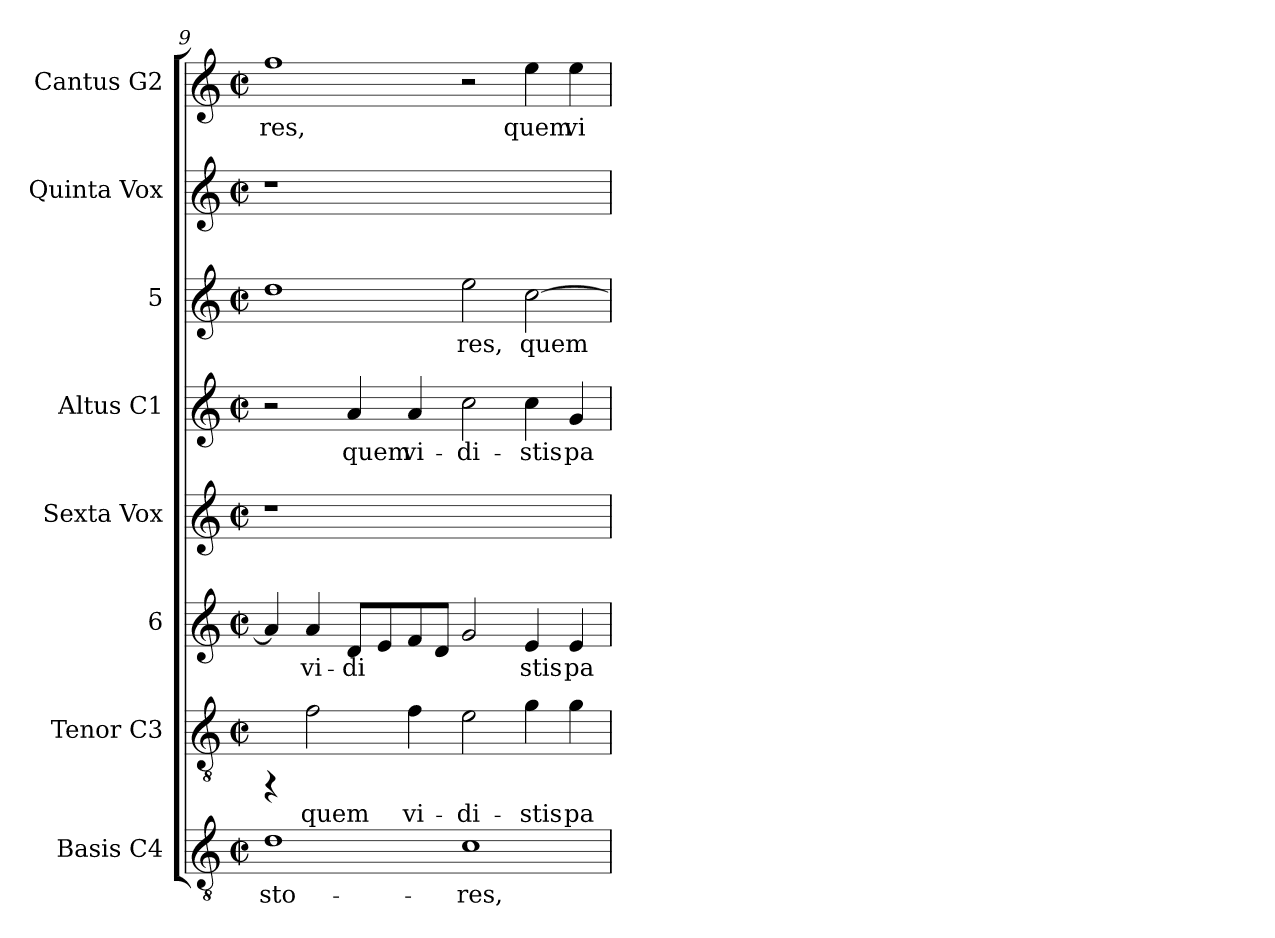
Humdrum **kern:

**kern	**text	**kern	**text	**kern	**text	**kern	**kern	**text	**kern	**text	**kern	**kern	**text
*part8	*part8	*part7	*part7	*part6	*part6	*part5	*part4	*part4	*part3	*part3	*part2	*part1	*part1
*staff8	*staff8	*staff7	*staff7	*staff6	*staff6	*staff5	*staff4	*staff4	*staff3	*staff3	*staff2	*staff1	*staff1
*I"Basis  C4	*	*I"Tenor  C3	*	*I"6	*	*I"Sexta  Vox	*I"Altus  C1	*	*I"5	*	*I"Quinta  Vox	*I"Cantus  G2	*
*I'B	*	*I'T	*	*	*	*	*I'A	*	*	*	*	*I'C	*
*clefGv2	*	*clefGv2	*	*clefG2	*	*clefG2	*clefG2	*	*clefG2	*	*clefG2	*clefG2	*
*k[]	*	*k[]	*	*k[]	*	*k[]	*k[]	*	*k[]	*	*k[]	*k[]	*
*C:	*	*C:	*	*C:	*	*C:	*C:	*	*C:	*	*C:	*C:	*
*M2/2	*	*M2/2	*	*M2/2	*	*M2/2	*M2/2	*	*M2/2	*	*M2/2	*M2/2	*
*met(c|)	*	*met(c|)	*	*met(c|)	*	*met(c|)	*met(c|)	*	*met(c|)	*	*met(c|)	*met(c|)	*
=9	=9	=9	=9	=9	=9	=9	=9	=9	=9	=9	=9	=9	=9
!	!LO:LY:b:cj	!	!	!	!LO:LY:b:cj	!	!	!	!	!LO:LY:b:cj	!	!	!LO:LY:b:cj
1d	-sto-	4rFF	.	4a/]	.	1r	2r	.	1dd	--	1r	1ff	-res,
!	!	!	!LO:LY:b:cj	!	!LO:LY:b:cj	!	!	!	!	!	!	!	!
.	.	2f\	quem	4a/	vi-	.	.	.	.	.	.	.	.
!	!	!	!	!	!LO:LY:b:cj	!	!	!LO:LY:b:cj	!	!	!	!	!
.	.	.	.	8d/L	-di-	.	4a/	quem	.	.	.	.	.
!	!	!	!	!	!LO:LY:b:cj	!	!	!	!	!	!	!	!
.	.	.	.	8e/	--	.	.	.	.	.	.	.	.
!	!	!	!LO:LY:b:cj	!	!LO:LY:b:cj	!	!	!LO:LY:b:cj	!	!	!	!	!
.	.	4f\	vi-	8f/	--	.	4a/	vi-	.	.	.	.	.
!	!	!	!	!	!LO:LY:b:cj	!	!	!	!	!	!	!	!
.	.	.	.	8d/J	--	.	.	.	.	.	.	.	.
!	!LO:LY:b:cj	!	!LO:LY:b:cj	!	!LO:LY:b:cj	!	!	!LO:LY:b:cj	!	!LO:LY:b:cj	!	!	!
1c	-res,	2e\	-di-	2g/	--	1ryy	2cc\	-di-	2ee\	-res,	1ryy	2r	.
!	!	!	!LO:LY:b:cj	!	!LO:LY:b:cj	!	!	!LO:LY:b:cj	!	!LO:LY:b:cj	!	!	!LO:LY:b:cj
.	.	4g\	-stis	4e/	-stis	.	4cc\	-stis	[>2cc\	quem	.	4ee\	quem
!	!	!	!LO:LY:b:cj	!	!LO:LY:b:cj	!	!	!LO:LY:b:cj	!	!	!	!	!LO:LY:b:cj
.	.	4g\	pa-	4e/	pa-	.	4g/	pa-	.	.	.	4ee\	vi-
=	=	=	=	=	=	=	=	=	=	=	=	=	=
*-	*-	*-	*-	*-	*-	*-	*-	*-	*-	*-	*-	*-	*-
